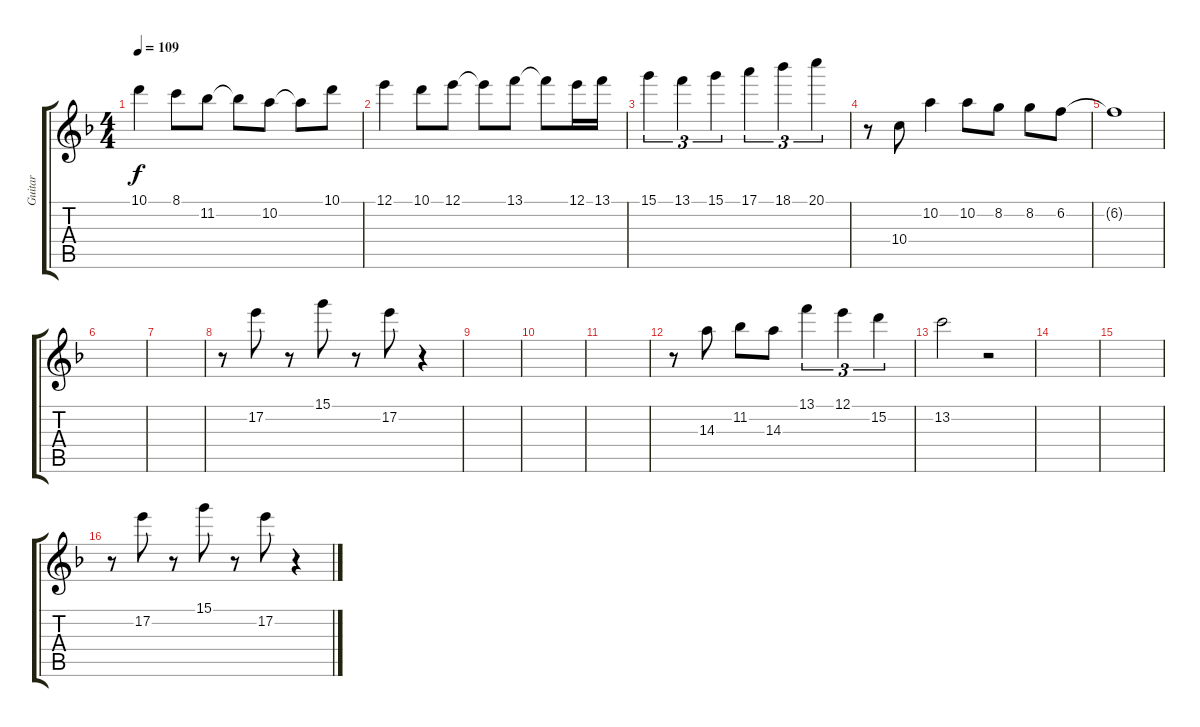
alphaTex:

\track ("Guitar" "Guitar") {instrument acousticguitarsteel}
\staff {score tabs}
\tuning (E4 B3 G3 D3 A2 E2) {hide}
\ts (4 4)
\tempo 109
\clef g2
\ks f
10.1.4{dy f} 8.1.8 11.2.8 11.2{t}.8 10.2.8 10.2{t}.8 10.1.8 |
12.1.4 10.1.8 12.1.8 12.1{t}.8 13.1.8 13.1{t}.8 12.1.16 13.1.16 |
15.1.4{tu (3 2)} 13.1.4{tu (3 2)} 15.1.4{tu (3 2)} 17.1.4{tu (3 2)} 18.1.4{tu (3 2)} 20.1.4{tu (3 2)} |
r.8 10.4.8 10.2.4 10.2.8 8.2.8 8.2.8 6.2.8 |
6.2{t}.1 |
|
|
r.8 17.2.8 r.8 15.1.8 r.8 17.2.8 r.4 |
|
|
|
r.8 14.3.8 11.2.8 14.3.8 13.1.4{tu (3 2)} 12.1.4{tu (3 2)} 15.2.4{tu (3 2)} |
13.2.2 r.2 |
|
|
r.8 17.2.8 r.8 15.1.8 r.8 17.2.8 r.4
